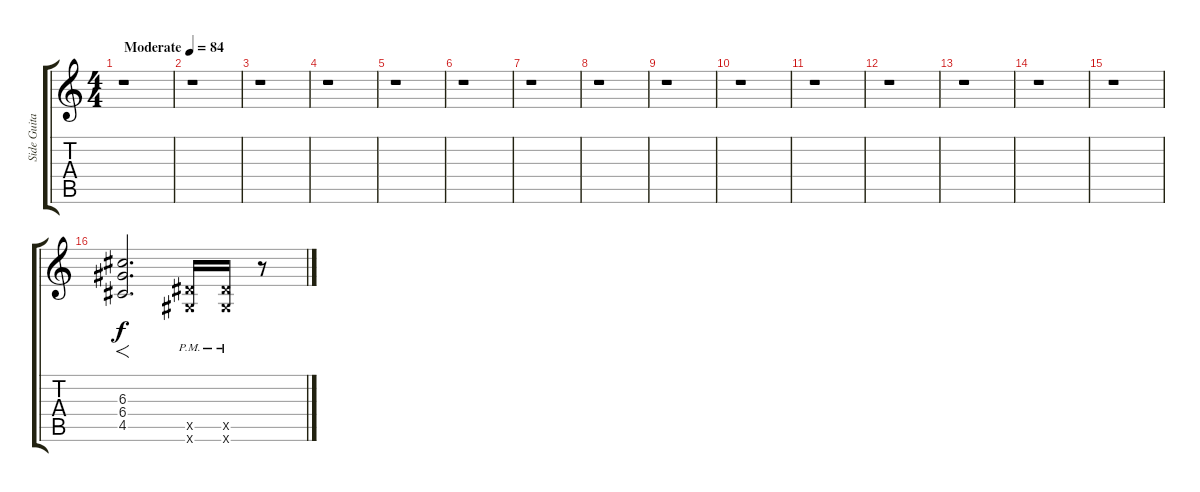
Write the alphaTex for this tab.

\track ("Side Guitar" "Side Guita") {instrument distortionguitar}
\staff {score tabs}
\tuning (E4 B3 G3 D3 A2 D2) {hide}
\ts (4 4)
\tempo (84 "Moderate")
\clef g2
\ks c
r.1{dy f instrument distortionguitar} |
r.1 |
r.1 |
r.1 |
r.1 |
r.1 |
r.1 |
r.1 |
r.1 |
r.1 |
r.1 |
r.1 |
r.1 |
r.1 |
r.1 |
(6.3 6.4 4.5).2{f d} (6.5{pm x} 6.6{pm x}).16 (6.5{pm x} 6.6{pm x}).16 r.8
